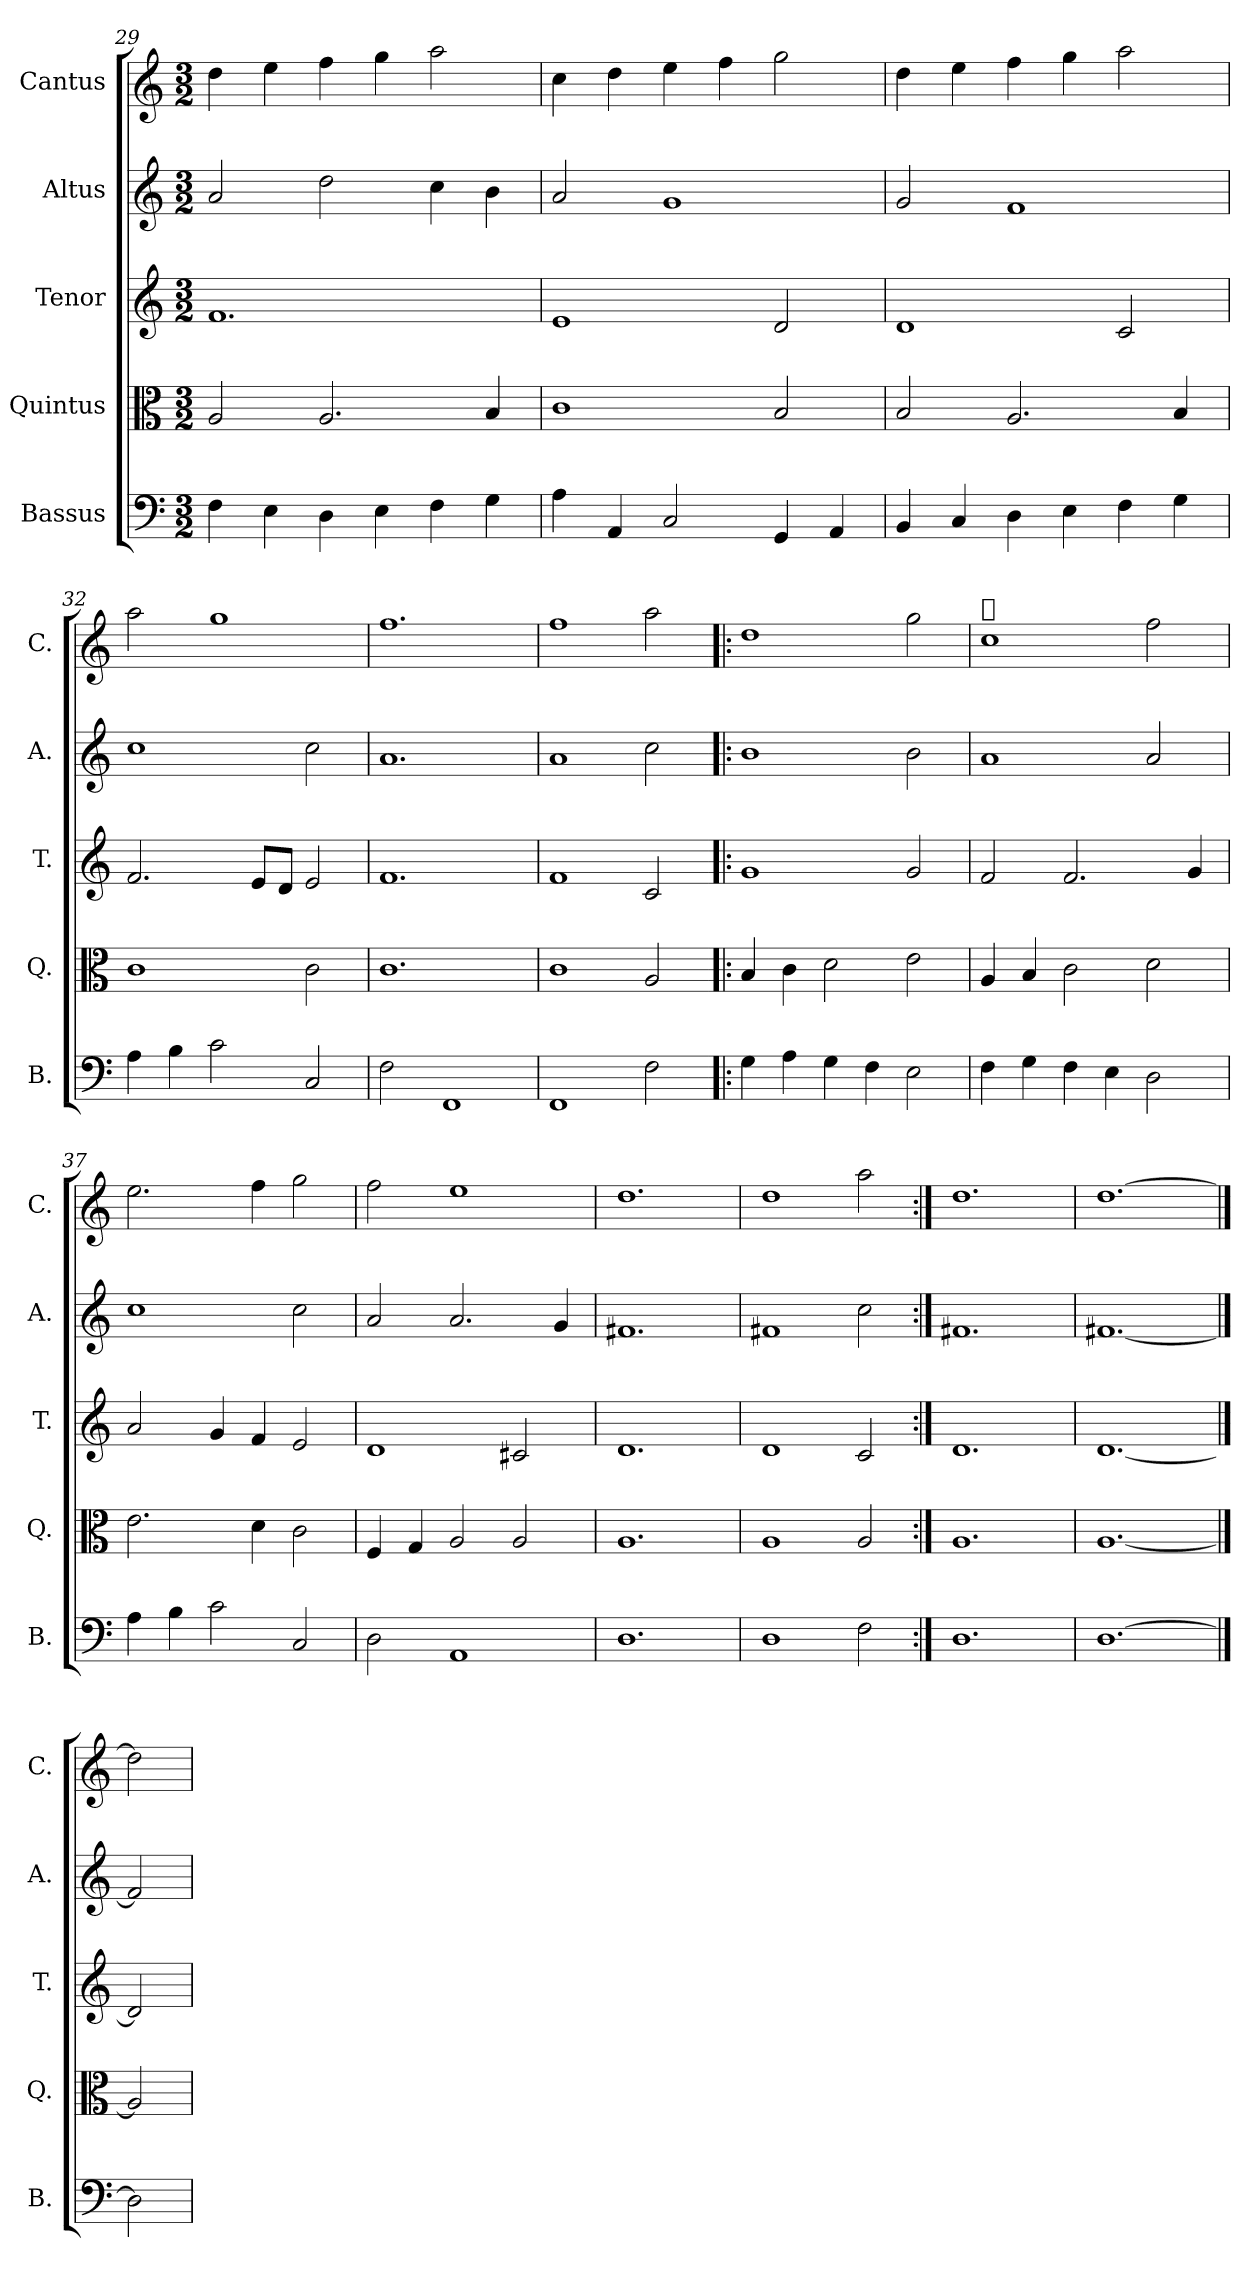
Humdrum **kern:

**kern	**kern	**kern	**kern	**kern
*part5	*part4	*part3	*part2	*part1
*staff5	*staff4	*staff3	*staff2	*staff1
*I"Bassus	*I"Quintus	*I"Tenor	*I"Altus	*I"Cantus
*I'B.	*I'Q.	*I'T.	*I'A.	*I'C.
!!LO:LB:g=z
*clefF4	*clefC3	*clefG2	*clefG2	*clefG2
*k[]	*k[]	*k[]	*k[]	*k[]
*M3/2	*M3/2	*M3/2	*M3/2	*M3/2
=29	=29	=29	=29	=29
4F\	2A/	1.f	2a/	4dd\
4E\	.	.	.	4ee\
4D\	2.A/	.	2dd\	4ff\
4E\	.	.	.	4gg\
4F\	.	.	4cc\	2aa\
4G\	4B/	.	4b\	.
=30	=30	=30	=30	=30
4A\	1c	1e	2a/	4cc\
4AA/	.	.	.	4dd\
2C/	.	.	1g	4ee\
.	.	.	.	4ff\
4GG/	2B/	2d/	.	2gg\
4AA/	.	.	.	.
=31	=31	=31	=31	=31
4BB/	2B/	1d	2g/	4dd\
4C/	.	.	.	4ee\
4D\	2.A/	.	1f	4ff\
4E\	.	.	.	4gg\
4F\	.	2c/	.	2aa\
4G\	4B/	.	.	.
=32	=32	=32	=32	=32
4A\	1c	2.f/	1cc	2aa\
4B\	.	.	.	.
2c\	.	.	.	1gg
.	.	8e/L	.	.
.	.	8d/J	.	.
2C/	2c\	2e/	2cc\	.
=33	=33	=33	=33	=33
2F\	1.c	1.f	1.a	1.ff
1FF	.	.	.	.
!!LO:LB:g=z
=34	=34	=34	=34	=34
1FF	1c	1f	1a	1ff
2F\	2A/	2c/	2cc\	2aa\
=35!|:	=35!|:	=35!|:	=35!|:	=35!|:
4G\	4B/	1g	1b	1dd
4A\	4c\	.	.	.
4G\	2d\	.	.	.
4F\	.	.	.	.
2E\	2e\	2g/	2b\	2gg\
=36	=36	=36	=36	=36
!	!	!	!	!LO:TX:a:t=𝄋
4F\	4A/	2f/	1a	1cc
4G\	4B/	.	.	.
4F\	2c\	2.f/	.	.
4E\	.	.	.	.
2D\	2d\	.	2a/	2ff\
.	.	4g/	.	.
=37	=37	=37	=37	=37
4A\	2.e\	2a/	1cc	2.ee\
4B\	.	.	.	.
2c\	.	4g/	.	.
.	4d\	4f/	.	4ff\
2C/	2c\	2e/	2cc\	2gg\
!!LO:PB:g=z
=38	=38	=38	=38	=38
2D\	4F/	1d	2a/	2ff\
.	4G/	.	.	.
1AA	2A/	.	2.a/	1ee
.	2A/	2c#X/	.	.
.	.	.	4g/	.
=39	=39	=39	=39	=39
1.D	1.A	1.d	1.f#X	1.dd
=40	=40	=40	=40	=40
1D	1A	1d	1f#X	1dd
2F\	2A/	2c/	2cc\	2aa\
=41:|!	=41:|!	=41:|!	=41:|!	=41:|!
1.D	1.A	1.d	1.f#X	1.dd
=42	=42	=42	=42	=42
[1.D	[1.A	[1.d	[1.f#X	[1.dd
==43	==43	==43	==43	==43
2D]	2A]	2d]	2f#]	2dd]
=	=	=	=	=
*-	*-	*-	*-	*-
